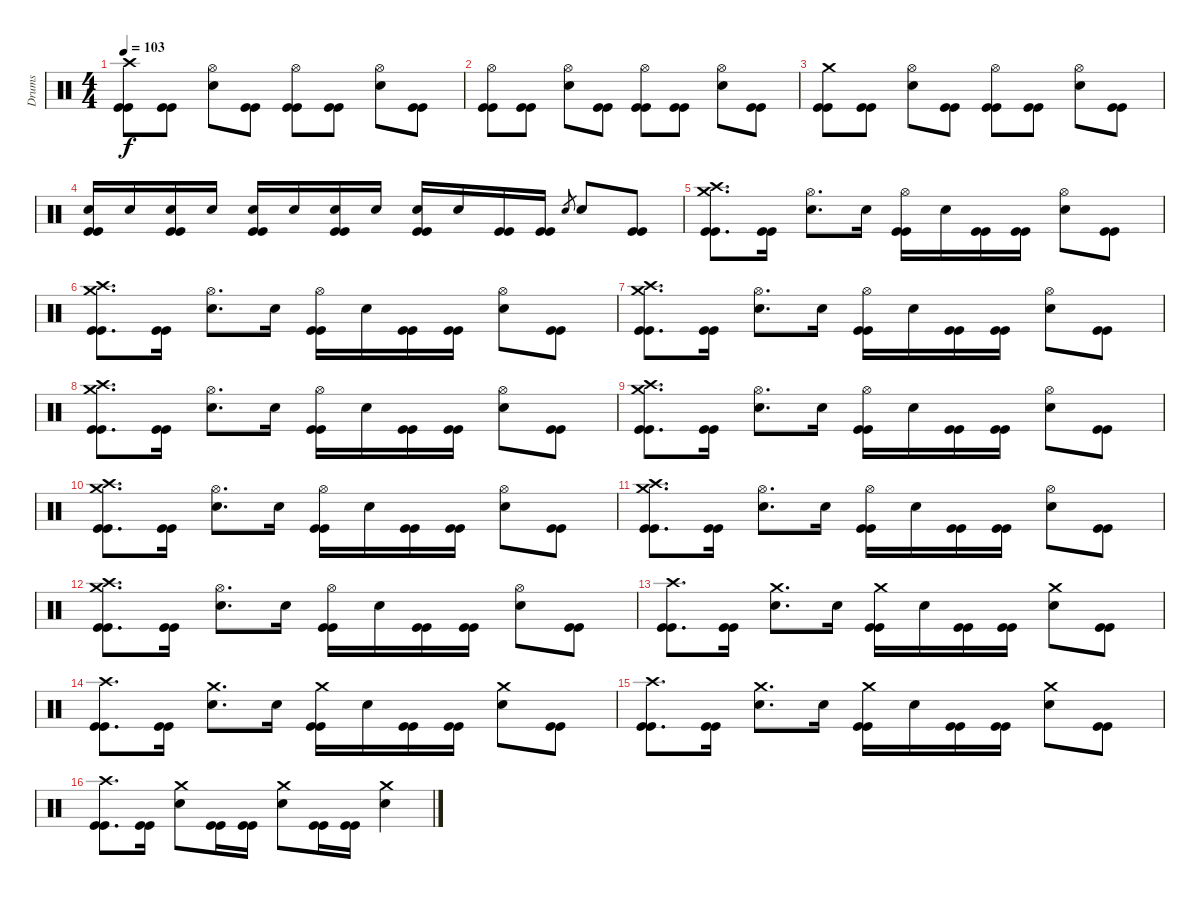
\track ("Drums" "Drums") {instrument percussion}
\staff {score}
\articulation defaults
\ts (4 4)
\tempo 103
\clef neutral
\ks c
("Crash high (hit)" "Kick (hit)" "Kick (hit)").8{dy f} ("Kick (hit)" "Kick (hit)").8 ("Hi-Hat (open)" "Electric Snare (hit)").8 ("Kick (hit)" "Kick (hit)").8 ("Hi-Hat (open)" "Kick (hit)" "Kick (hit)").8 ("Kick (hit)" "Kick (hit)").8 ("Hi-Hat (open)" "Electric Snare (hit)").8 ("Kick (hit)" "Kick (hit)").8 |
("Hi-Hat (open)" "Kick (hit)" "Kick (hit)").8 ("Kick (hit)" "Kick (hit)").8 ("Hi-Hat (open)" "Electric Snare (hit)").8 ("Kick (hit)" "Kick (hit)").8 ("Hi-Hat (open)" "Kick (hit)" "Kick (hit)").8 ("Kick (hit)" "Kick (hit)").8 ("Hi-Hat (open)" "Electric Snare (hit)").8 ("Kick (hit)" "Kick (hit)").8 |
("Crash medium (hit)" "Kick (hit)" "Kick (hit)").8 ("Kick (hit)" "Kick (hit)").8 ("Hi-Hat (open)" "Electric Snare (hit)").8 ("Kick (hit)" "Kick (hit)").8 ("Hi-Hat (open)" "Kick (hit)" "Kick (hit)").8 ("Kick (hit)" "Kick (hit)").8 ("Hi-Hat (open)" "Electric Snare (hit)").8 ("Kick (hit)" "Kick (hit)").8 |
("Electric Snare (hit)" "Kick (hit)" "Kick (hit)").16 "Electric Snare (hit)".16 ("Electric Snare (hit)" "Kick (hit)" "Kick (hit)").16 "Electric Snare (hit)".16 ("Electric Snare (hit)" "Kick (hit)" "Kick (hit)").16 "Electric Snare (hit)".16 ("Electric Snare (hit)" "Kick (hit)" "Kick (hit)").16 "Electric Snare (hit)".16 ("Electric Snare (hit)" "Kick (hit)" "Kick (hit)").16 "Electric Snare (hit)".16 ("Kick (hit)" "Kick (hit)").16 ("Kick (hit)" "Kick (hit)").16 "Electric Snare (hit)".8{gr} "Electric Snare (hit)".8 ("Kick (hit)" "Kick (hit)").8 |
("Crash high (hit)" "Crash medium (hit)" "Kick (hit)" "Kick (hit)").8{d} ("Kick (hit)" "Kick (hit)").16 ("Hi-Hat (open)" "Electric Snare (hit)").8{d} "Electric Snare (hit)".16 ("Hi-Hat (open)" "Kick (hit)" "Kick (hit)").16 "Electric Snare (hit)".16 ("Kick (hit)" "Kick (hit)").16 ("Kick (hit)" "Kick (hit)").16 ("Hi-Hat (open)" "Electric Snare (hit)").8 ("Kick (hit)" "Kick (hit)").8 |
("Crash high (hit)" "Crash medium (hit)" "Kick (hit)" "Kick (hit)").8{d} ("Kick (hit)" "Kick (hit)").16 ("Hi-Hat (open)" "Electric Snare (hit)").8{d} "Electric Snare (hit)".16 ("Hi-Hat (open)" "Kick (hit)" "Kick (hit)").16 "Electric Snare (hit)".16 ("Kick (hit)" "Kick (hit)").16 ("Kick (hit)" "Kick (hit)").16 ("Hi-Hat (open)" "Electric Snare (hit)").8 ("Kick (hit)" "Kick (hit)").8 |
("Crash high (hit)" "Crash medium (hit)" "Kick (hit)" "Kick (hit)").8{d} ("Kick (hit)" "Kick (hit)").16 ("Hi-Hat (open)" "Electric Snare (hit)").8{d} "Electric Snare (hit)".16 ("Hi-Hat (open)" "Kick (hit)" "Kick (hit)").16 "Electric Snare (hit)".16 ("Kick (hit)" "Kick (hit)").16 ("Kick (hit)" "Kick (hit)").16 ("Hi-Hat (open)" "Electric Snare (hit)").8 ("Kick (hit)" "Kick (hit)").8 |
("Crash high (hit)" "Crash medium (hit)" "Kick (hit)" "Kick (hit)").8{d} ("Kick (hit)" "Kick (hit)").16 ("Hi-Hat (open)" "Electric Snare (hit)").8{d} "Electric Snare (hit)".16 ("Hi-Hat (open)" "Kick (hit)" "Kick (hit)").16 "Electric Snare (hit)".16 ("Kick (hit)" "Kick (hit)").16 ("Kick (hit)" "Kick (hit)").16 ("Hi-Hat (open)" "Electric Snare (hit)").8 ("Kick (hit)" "Kick (hit)").8 |
("Crash high (hit)" "Crash medium (hit)" "Kick (hit)" "Kick (hit)").8{d} ("Kick (hit)" "Kick (hit)").16 ("Hi-Hat (open)" "Electric Snare (hit)").8{d} "Electric Snare (hit)".16 ("Hi-Hat (open)" "Kick (hit)" "Kick (hit)").16 "Electric Snare (hit)".16 ("Kick (hit)" "Kick (hit)").16 ("Kick (hit)" "Kick (hit)").16 ("Hi-Hat (open)" "Electric Snare (hit)").8 ("Kick (hit)" "Kick (hit)").8 |
("Crash high (hit)" "Crash medium (hit)" "Kick (hit)" "Kick (hit)").8{d} ("Kick (hit)" "Kick (hit)").16 ("Hi-Hat (open)" "Electric Snare (hit)").8{d} "Electric Snare (hit)".16 ("Hi-Hat (open)" "Kick (hit)" "Kick (hit)").16 "Electric Snare (hit)".16 ("Kick (hit)" "Kick (hit)").16 ("Kick (hit)" "Kick (hit)").16 ("Hi-Hat (open)" "Electric Snare (hit)").8 ("Kick (hit)" "Kick (hit)").8 |
("Crash high (hit)" "Crash medium (hit)" "Kick (hit)" "Kick (hit)").8{d} ("Kick (hit)" "Kick (hit)").16 ("Hi-Hat (open)" "Electric Snare (hit)").8{d} "Electric Snare (hit)".16 ("Hi-Hat (open)" "Kick (hit)" "Kick (hit)").16 "Electric Snare (hit)".16 ("Kick (hit)" "Kick (hit)").16 ("Kick (hit)" "Kick (hit)").16 ("Hi-Hat (open)" "Electric Snare (hit)").8 ("Kick (hit)" "Kick (hit)").8 |
("Crash high (hit)" "Crash medium (hit)" "Kick (hit)" "Kick (hit)").8{d} ("Kick (hit)" "Kick (hit)").16 ("Hi-Hat (open)" "Electric Snare (hit)").8{d} "Electric Snare (hit)".16 ("Hi-Hat (open)" "Kick (hit)" "Kick (hit)").16 "Electric Snare (hit)".16 ("Kick (hit)" "Kick (hit)").16 ("Kick (hit)" "Kick (hit)").16 ("Hi-Hat (open)" "Electric Snare (hit)").8 ("Kick (hit)" "Kick (hit)").8 |
("Crash high (hit)" "Kick (hit)" "Kick (hit)").8{d} ("Kick (hit)" "Kick (hit)").16 ("Crash medium (hit)" "Electric Snare (hit)").8{d} "Electric Snare (hit)".16 ("Crash medium (hit)" "Kick (hit)" "Kick (hit)").16 "Electric Snare (hit)".16 ("Kick (hit)" "Kick (hit)").16 ("Kick (hit)" "Kick (hit)").16 ("Crash medium (hit)" "Electric Snare (hit)").8 ("Kick (hit)" "Kick (hit)").8 |
("Crash high (hit)" "Kick (hit)" "Kick (hit)").8{d} ("Kick (hit)" "Kick (hit)").16 ("Crash medium (hit)" "Electric Snare (hit)").8{d} "Electric Snare (hit)".16 ("Crash medium (hit)" "Kick (hit)" "Kick (hit)").16 "Electric Snare (hit)".16 ("Kick (hit)" "Kick (hit)").16 ("Kick (hit)" "Kick (hit)").16 ("Crash medium (hit)" "Electric Snare (hit)").8 ("Kick (hit)" "Kick (hit)").8 |
("Crash high (hit)" "Kick (hit)" "Kick (hit)").8{d} ("Kick (hit)" "Kick (hit)").16 ("Crash medium (hit)" "Electric Snare (hit)").8{d} "Electric Snare (hit)".16 ("Crash medium (hit)" "Kick (hit)" "Kick (hit)").16 "Electric Snare (hit)".16 ("Kick (hit)" "Kick (hit)").16 ("Kick (hit)" "Kick (hit)").16 ("Crash medium (hit)" "Electric Snare (hit)").8 ("Kick (hit)" "Kick (hit)").8 |
("Crash high (hit)" "Kick (hit)" "Kick (hit)").8{d} ("Kick (hit)" "Kick (hit)").16 ("Crash medium (hit)" "Electric Snare (hit)").8 ("Kick (hit)" "Kick (hit)").16 ("Kick (hit)" "Kick (hit)").16 ("Crash medium (hit)" "Electric Snare (hit)").8 ("Kick (hit)" "Kick (hit)").16 ("Kick (hit)" "Kick (hit)").16 ("Crash medium (hit)" "Electric Snare (hit)").4
